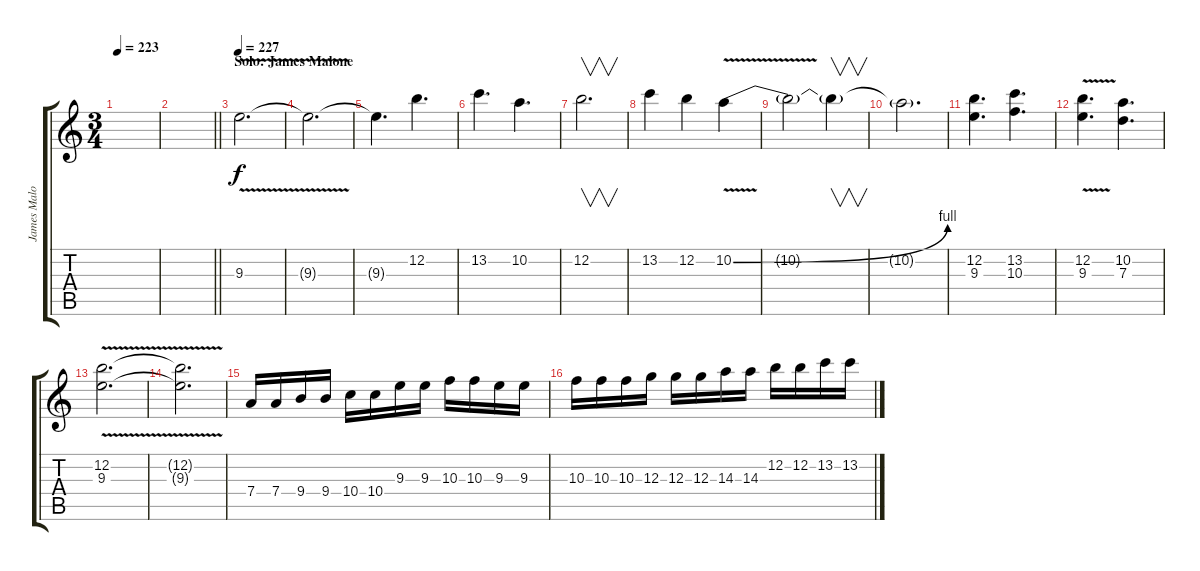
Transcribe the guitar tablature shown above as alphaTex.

\track ("James Malone Lead" "James Malo") {instrument distortionguitar}
\staff {score tabs}
\tuning (E4 B3 G3 D3 A2 E2) {hide}
\ts (3 4)
\tempo 223
\clef g2
\ks c
|
\barLineRight lightlight
|
\section ("" "Solo: James Malone")
\tempo 227
9.3{v}.2{d} |
9.3{t}.2{d} |
9.3{t}.4{d} 12.2.4{d} |
13.2.4{d} 10.2.4{d} |
12.2.2{v d} |
13.2.4 12.2.4 10.2{be (bend 0 0 60 4) v}.4 |
10.2{t}.2 10.2{t}.4{v} |
10.2{t}.2{d} |
(12.2 9.3).4{d} (13.2 10.3).4{d} |
(12.2{v} 9.3).4{d} (10.2 7.3).4{d} |
(12.2{v} 9.3{v}).2{d} |
(12.2{t} 9.3{t}).2{d} |
7.4.16 7.4.16 9.4.16 9.4.16 10.4.16 10.4.16 9.3.16 9.3.16 10.3.16 10.3.16 9.3.16 9.3.16 |
10.3.16 10.3.16 10.3.16 12.3.16 12.3.16 12.3.16 14.3.16 14.3.16 12.2.16 12.2.16 13.2.16 13.2.16
